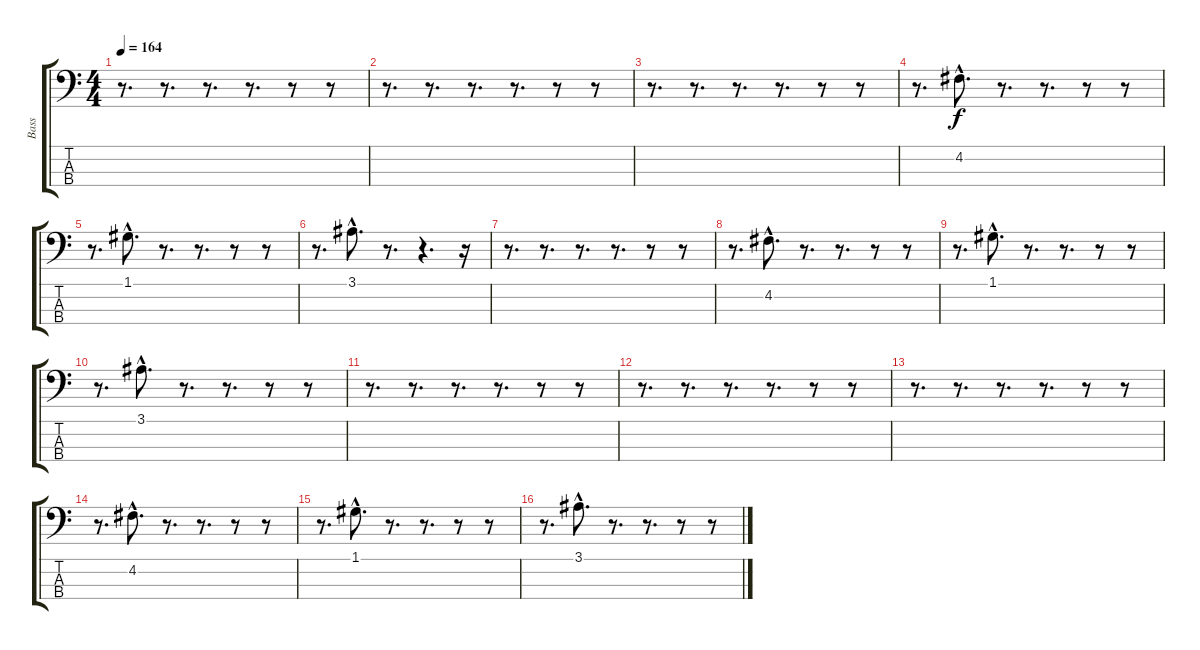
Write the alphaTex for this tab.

\track ("Bass" "Bass") {instrument electricbasspick}
\staff {score tabs}
\tuning (G2 D2 A1 E1) {hide}
\ts (4 4)
\tempo 164
\clef f4
\ks c
r.8{d dy f} r.8{d} r.8{d} r.8{d} r.8 r.8 |
r.8{d} r.8{d} r.8{d} r.8{d} r.8 r.8 |
r.8{d} r.8{d} r.8{d} r.8{d} r.8 r.8 |
r.8{d} 4.2{hac}.8{d} r.8{d} r.8{d} r.8 r.8 |
r.8{d} 1.1{hac}.8{d} r.8{d} r.8{d} r.8 r.8 |
r.8{d} 3.1{hac}.8{d} r.8{d} r.4{d} r.16 |
r.8{d} r.8{d} r.8{d} r.8{d} r.8 r.8 |
r.8{d} 4.2{hac}.8{d} r.8{d} r.8{d} r.8 r.8 |
r.8{d} 1.1{hac}.8{d} r.8{d} r.8{d} r.8 r.8 |
r.8{d} 3.1{hac}.8{d} r.8{d} r.8{d} r.8 r.8 |
r.8{d} r.8{d} r.8{d} r.8{d} r.8 r.8 |
r.8{d} r.8{d} r.8{d} r.8{d} r.8 r.8 |
r.8{d} r.8{d} r.8{d} r.8{d} r.8 r.8 |
r.8{d} 4.2{hac}.8{d} r.8{d} r.8{d} r.8 r.8 |
r.8{d} 1.1{hac}.8{d} r.8{d} r.8{d} r.8 r.8 |
r.8{d} 3.1{hac}.8{d} r.8{d} r.8{d} r.8 r.8
